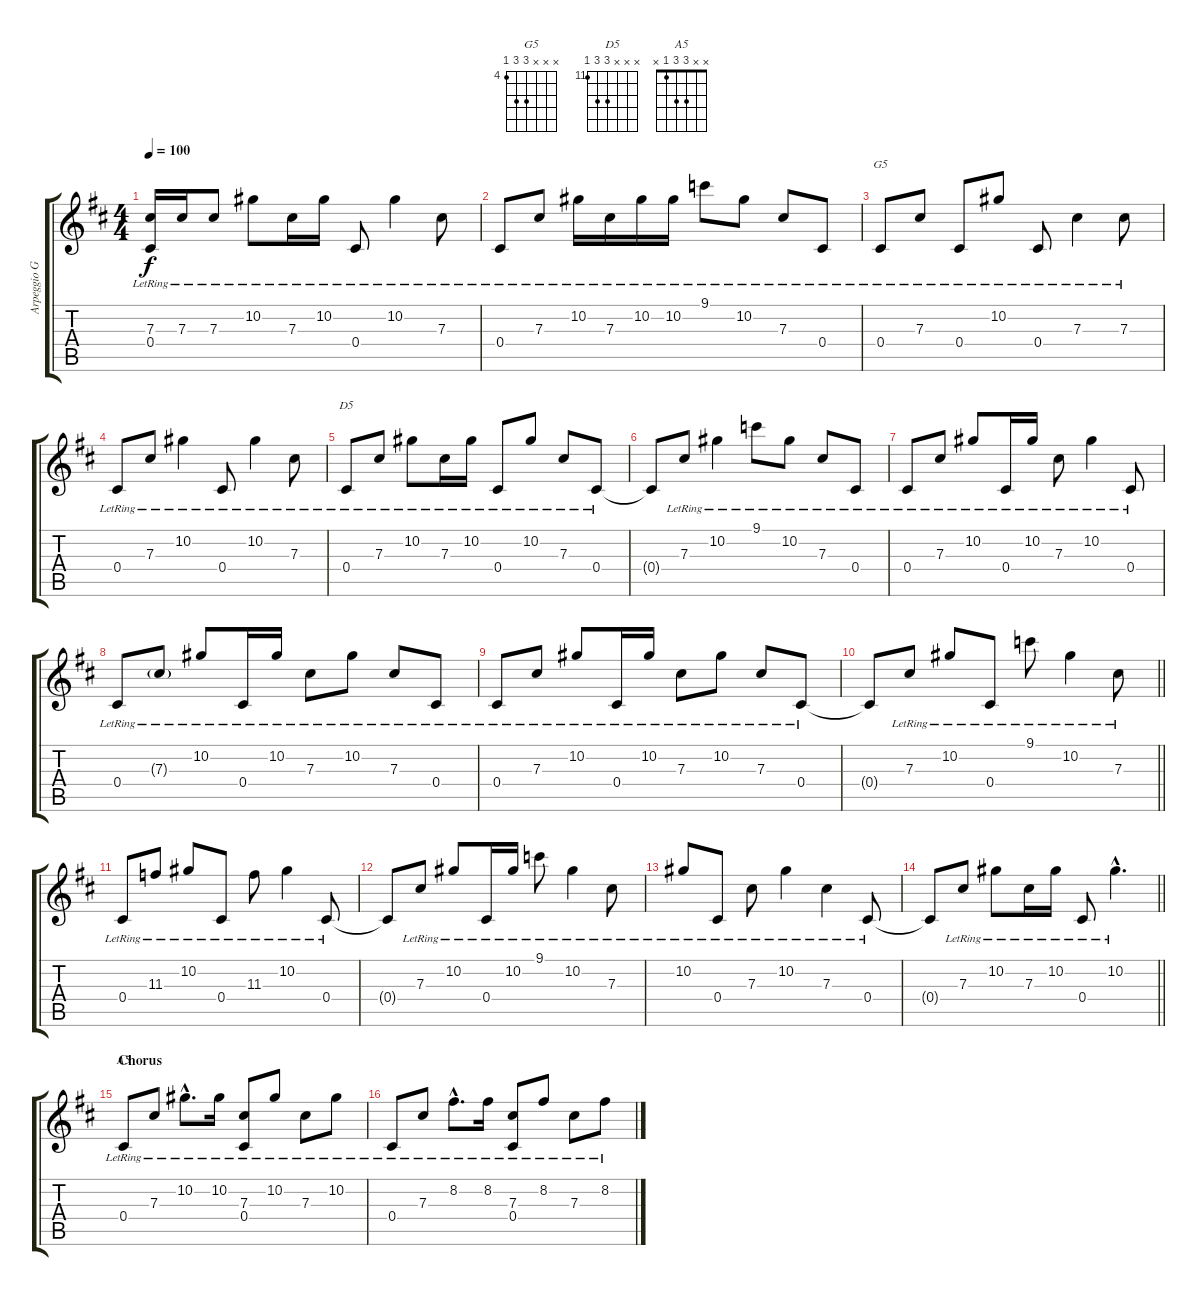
\track ("Arpeggio Guitar" "Arpeggio G") {instrument electricguitarclean}
\staff {score tabs}
\tuning (Eb4 Bb3 Gb3 Db3 Ab2 Eb2) {hide}
\chord ("G5" x x x 6 6 4) {firstfret 4}
\chord ("D5" x x x 13 13 11) {firstfret 11}
\chord ("A5" x x 3 3 1 x)
\ts (4 4)
\tempo 100
\clef g2
\ks d
(7.3{t} 0.4{lr}).16{dy f} 7.3{lr}.16 7.3{lr}.8 10.2{lr}.8 7.3{lr}.16 10.2{lr}.16 0.4{lr}.8 10.2{lr}.4 7.3{lr}.8 |
0.4{lr}.8 7.3{lr}.8 10.2{lr}.16 7.3{lr}.16 10.2{lr}.16 10.2{lr}.16 9.1{lr}.8 10.2{lr}.8 7.3{lr}.8 0.4{lr}.8 |
0.4{lr}.8{ch "G5"} 7.3{lr}.8 0.4{lr}.8 10.2{lr}.8 0.4{lr}.8 7.3{lr}.4 7.3{lr}.8 |
0.4{lr}.8 7.3{lr}.8 10.2{lr}.4 0.4{lr}.8 10.2{lr}.4 7.3{lr}.8 |
0.4{lr}.8{ch "D5"} 7.3{lr}.8 10.2{lr}.8 7.3{lr}.16 10.2{lr}.16 0.4{lr}.8 10.2{lr}.8 7.3{lr}.8 0.4{lr}.8 |
0.4{t}.8 7.3{lr}.8 10.2{lr}.4 9.1{lr}.8 10.2{lr}.8 7.3{lr}.8 0.4{lr}.8 |
0.4{lr}.8 7.3{lr}.8 10.2{lr}.8 0.4{lr}.16 10.2{lr}.16 7.3{lr}.8 10.2{lr}.4 0.4{lr}.8 |
0.4{lr}.8 7.3{g lr}.8 10.2{lr}.8 0.4{lr}.16 10.2{lr}.16 7.3{lr}.8 10.2{lr}.8 7.3{lr}.8 0.4{lr}.8 |
0.4{lr}.8 7.3{lr}.8 10.2{lr}.8 0.4{lr}.16 10.2{lr}.16 7.3{lr}.8 10.2{lr}.8 7.3{lr}.8 0.4{lr}.8 |
\barLineRight lightlight
0.4{t}.8 7.3{lr}.8 10.2{lr}.8 0.4{lr}.8 9.1{lr}.8 10.2{lr}.4 7.3{lr}.8 |
0.4{lr}.8 11.3{lr}.8 10.2{lr}.8 0.4{lr}.8 11.3{lr}.8 10.2{lr}.4 0.4{lr}.8 |
0.4{t}.8 7.3{lr}.8 10.2{lr}.8 0.4{lr}.16 10.2{lr}.16 9.1{lr}.8 10.2{lr}.4 7.3{lr}.8 |
10.2{lr}.8 0.4{lr}.8 7.3{lr}.8 10.2{lr}.4 7.3{lr}.4 0.4{lr}.8 |
\barLineRight lightlight
0.4{t}.8 7.3{lr}.8 10.2{lr}.8 7.3{lr}.16 10.2{lr}.16 0.4{lr}.8 10.2{hac lr}.4{d} |
\section ("" "Chorus")
0.4{lr}.8{ch "A5"} 7.3{lr}.8 10.2{hac lr}.8{d} 10.2{lr}.16 (7.3{lr} 0.4{lr}).8 10.2{lr}.8 7.3{lr}.8 10.2{lr}.8 |
0.4{lr}.8 7.3{lr}.8 8.2{hac lr}.8{d} 8.2{lr}.16 (7.3{lr} 0.4{lr}).8 8.2{lr}.8 7.3{lr}.8 8.2{lr}.8
